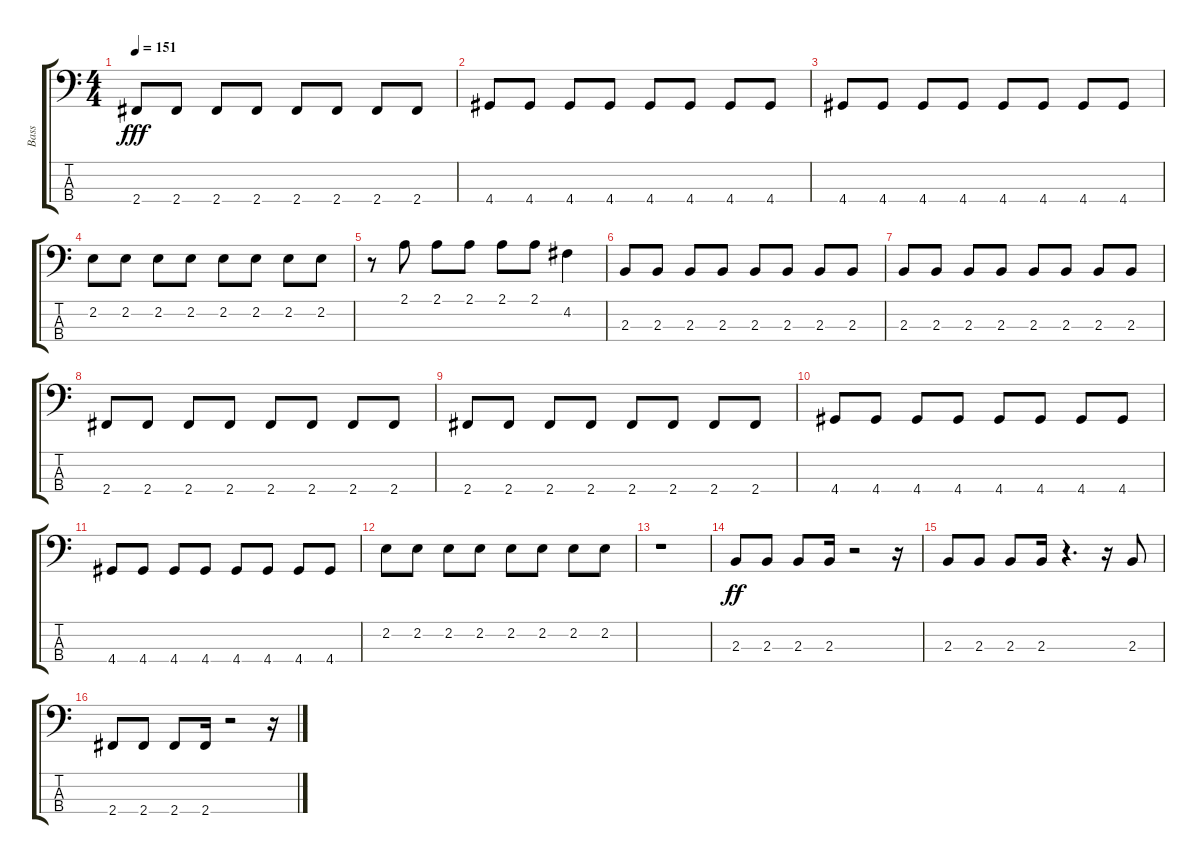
\track ("Bass" "Bass") {instrument electricbassfinger}
\staff {score tabs}
\tuning (G2 D2 A1 E1) {hide}
\ts (4 4)
\tempo 151
\clef f4
\ks c
2.4.8{dy fff} 2.4.8 2.4.8 2.4.8 2.4.8 2.4.8 2.4.8 2.4.8 |
4.4.8 4.4.8 4.4.8 4.4.8 4.4.8 4.4.8 4.4.8 4.4.8 |
4.4.8 4.4.8 4.4.8 4.4.8 4.4.8 4.4.8 4.4.8 4.4.8 |
2.2.8 2.2.8 2.2.8 2.2.8 2.2.8 2.2.8 2.2.8 2.2.8 |
r.8 2.1.8 2.1.8 2.1.8 2.1.8 2.1.8 4.2.4 |
2.3.8 2.3.8 2.3.8 2.3.8 2.3.8 2.3.8 2.3.8 2.3.8 |
2.3.8 2.3.8 2.3.8 2.3.8 2.3.8 2.3.8 2.3.8 2.3.8 |
2.4.8 2.4.8 2.4.8 2.4.8 2.4.8 2.4.8 2.4.8 2.4.8 |
2.4.8 2.4.8 2.4.8 2.4.8 2.4.8 2.4.8 2.4.8 2.4.8 |
4.4.8 4.4.8 4.4.8 4.4.8 4.4.8 4.4.8 4.4.8 4.4.8 |
4.4.8 4.4.8 4.4.8 4.4.8 4.4.8 4.4.8 4.4.8 4.4.8 |
2.2.8 2.2.8 2.2.8 2.2.8 2.2.8 2.2.8 2.2.8 2.2.8 |
r.1 |
2.3.8{dy ff} 2.3.8 2.3.8 2.3.16 r.2 r.16 |
2.3.8 2.3.8 2.3.8 2.3.16 r.4{d} r.16 2.3.8 |
2.4.8 2.4.8 2.4.8 2.4.16 r.2 r.16
